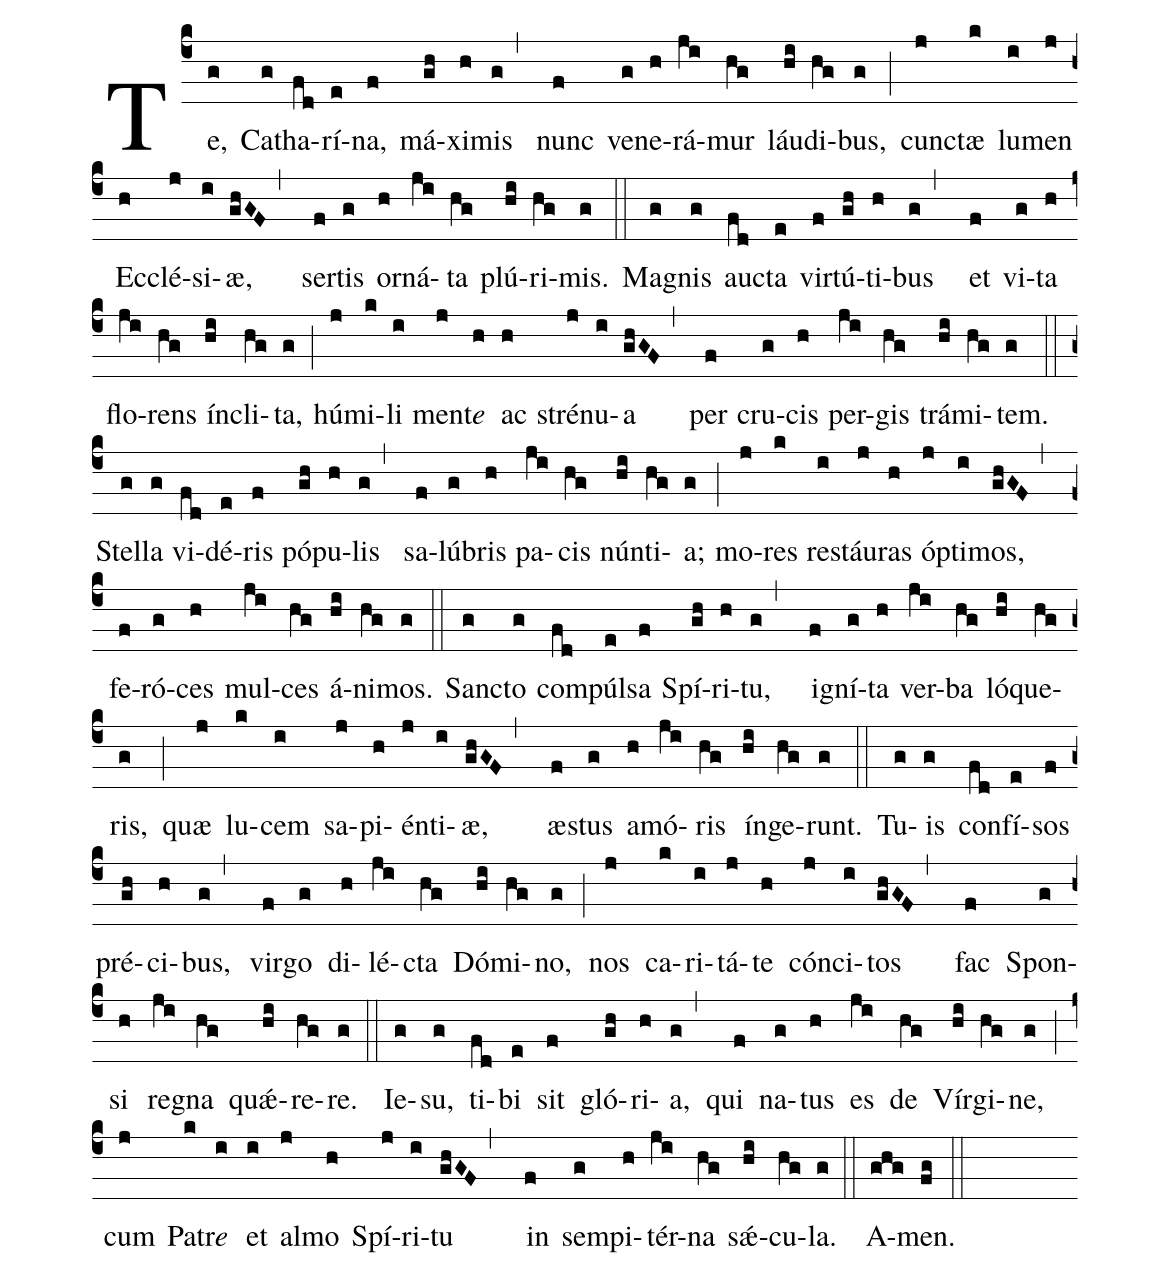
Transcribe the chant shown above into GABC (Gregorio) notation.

%%
(c4)Te,(g) Ca(g)tha(fd)rí(e)na,(f) má(gh)xi(h)mis(g,)
nunc(f) ve(g)ne(h)rá(ji)mur(hg) láu(hi)di(hg)bus,(g) (;)
cun(j)ctæ(k) lu(i)men(j) Ec(h)clé(j)si(i)æ,(ghGF,)
ser(f)tis(g) or(h)ná(ji)ta(hg) plú(hi)ri(hg)mis.(g) (::)
Ma(g)gnis(g) au(fd)cta(e) vir(f)tú(gh)ti(h)bus(g,)
et(f) vi(g)ta(h) flo(ji)rens(hg) ín(hi)cli(hg)ta,(g) (;)
hú(j)mi(k)li(i) men(j)t<i>e</i>(h) ac(h) stré(j)nu(i)a(ghGF,)
per(f) cru(g)cis(h) per(ji)gis(hg) trá(hi)mi(hg)tem.(g) (::)
Stel(g)la(g) vi(fd)dé(e)ris(f) pó(gh)pu(h)lis(g,)
sa(f)lú(g)bris(h) pa(ji)cis(hg) nún(hi)ti(hg)a;(g) (;)
mo(j)res(k) re(i)stáu(j)ras(h) óp(j)ti(i)mos,(ghGF,)
fe(f)ró(g)ces(h) mul(ji)ces(hg) á(hi)ni(hg)mos.(g) (::)
San(g)cto(g) com(fd)púl(e)sa(f) Spí(gh)ri(h)tu,(g,)
i(f)gní(g)ta(h) ver(ji)ba(hg) ló(hi)que(hg)ris,(g) (;)
quæ(j) lu(k)cem(i) sa(j)pi(h)én(j)ti(i)æ,(ghGF,)
æ(f)stus(g) a(h)mó(ji)ris(hg) ín(hi)ge(hg)runt.(g) (::)
Tu(g)is(g) con(fd)fí(e)sos(f) pré(gh)ci(h)bus,(g,)
vir(f)go(g) di(h)lé(ji)cta(hg) Dó(hi)mi(hg)no,(g) (;)
nos(j) ca(k)ri(i)tá(j)te(h) cón(j)ci(i)tos(ghGF,)
fac(f) Spon(g)si(h) re(ji)gna(hg) quǽ(hi)re(hg)re.(g) (::)
Ie(g)su,(g) ti(fd)bi(e) sit(f) gló(gh)ri(h)a,(g,)
qui(f) na(g)tus(h) es(ji) de(hg) Vír(hi)gi(hg)ne,(g) (;)
cum(j) Pa(k)tr<i>e</i>(i) et(i) al(j)mo(h) Spí(j)ri(i)tu(ghGF,)
in(f) sem(g)pi(h)tér(ji)na(hg) sǽ(hi)cu(hg)la.(g) (::)
A(ghg)men.(fg) (::)
